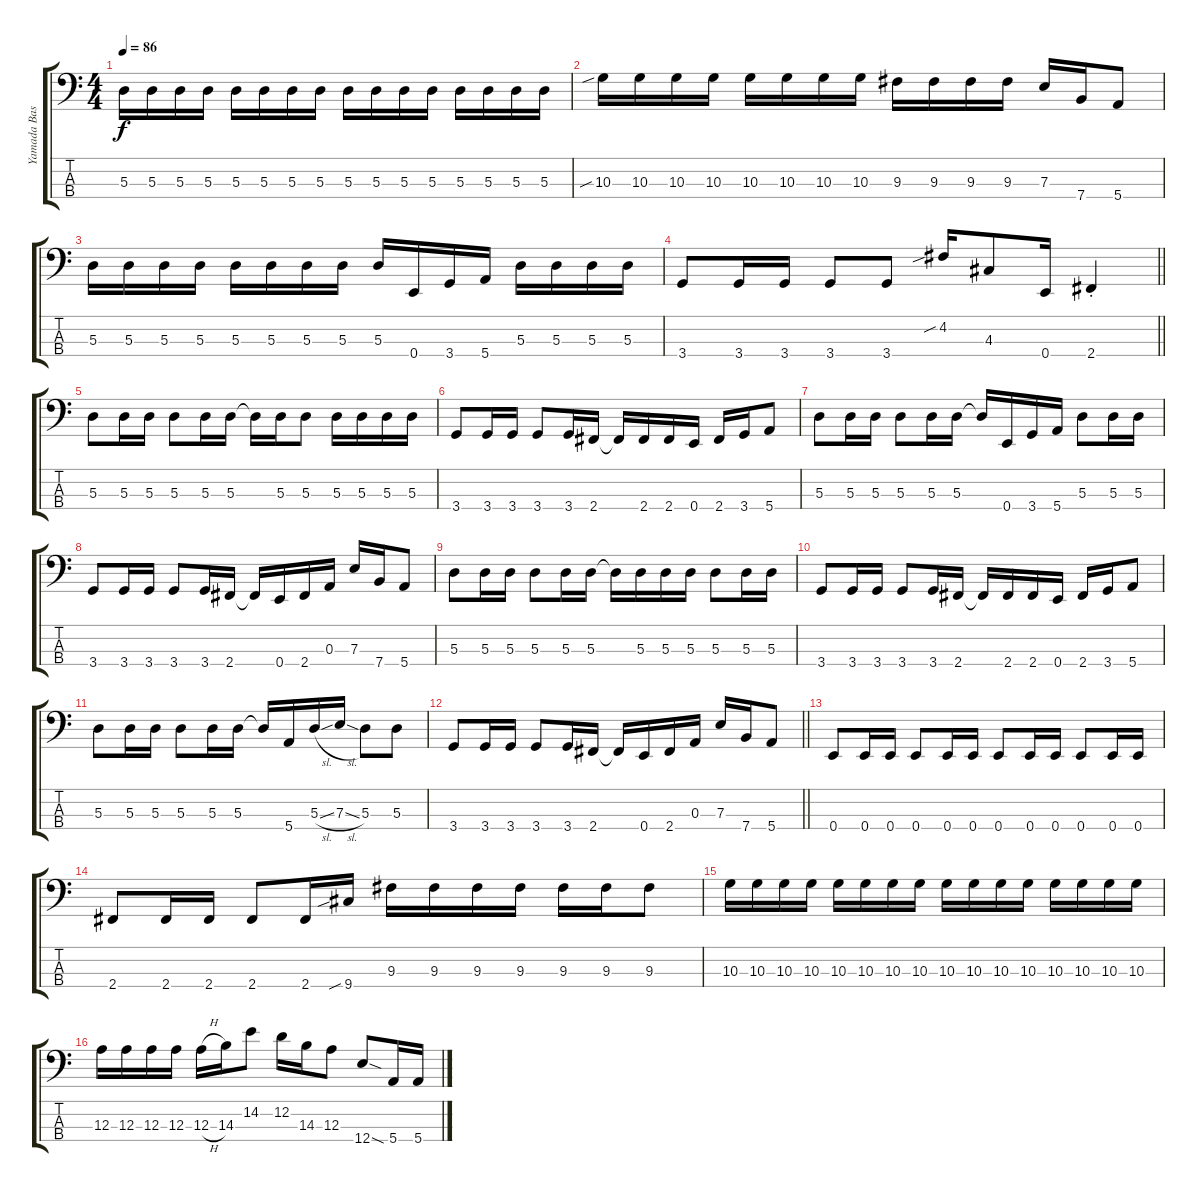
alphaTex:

\track ("Yamada Bass" "Yamada Bas") {instrument electricbasspick}
\staff {score tabs}
\tuning (G2 D2 A1 E1) {hide}
\ts (4 4)
\tempo 86
\clef f4
\ks c
5.3.16{dy f} 5.3.16 5.3.16 5.3.16 5.3.16 5.3.16 5.3.16 5.3.16 5.3.16 5.3.16 5.3.16 5.3.16 5.3.16 5.3.16 5.3.16 5.3.16 |
10.3{sib}.16 10.3.16 10.3.16 10.3.16 10.3.16 10.3.16 10.3.16 10.3.16 9.3.16 9.3.16 9.3.16 9.3.16 7.3.16 7.4.16 5.4.8 |
5.3.16 5.3.16 5.3.16 5.3.16 5.3.16 5.3.16 5.3.16 5.3.16 5.3.16 0.4.16 3.4.16 5.4.16 5.3.16 5.3.16 5.3.16 5.3.16 |
\barLineRight lightlight
3.4.8 3.4.16 3.4.16 3.4.8 3.4.8 4.2{sib}.16 4.3.8 0.4.16 2.4{st}.4 |
5.3.8 5.3.16 5.3.16 5.3.8 5.3.16 5.3.16 5.3{t}.16 5.3.16 5.3.8 5.3.16 5.3.16 5.3.16 5.3.16 |
3.4.8 3.4.16 3.4.16 3.4.8 3.4.16 2.4.16 2.4{t}.16 2.4.16 2.4.16 0.4.16 2.4.16 3.4.16 5.4.8 |
5.3.8 5.3.16 5.3.16 5.3.8 5.3.16 5.3.16 5.3{t}.16 0.4.16 3.4.16 5.4.16 5.3.8 5.3.16 5.3.16 |
3.4.8 3.4.16 3.4.16 3.4.8 3.4.16 2.4.16 2.4{t}.16 0.4.16 2.4.16 0.3.16 7.3.16 7.4.16 5.4.8 |
5.3.8 5.3.16 5.3.16 5.3.8 5.3.16 5.3.16 5.3{t}.16 5.3.16 5.3.16 5.3.16 5.3.8 5.3.16 5.3.16 |
3.4.8 3.4.16 3.4.16 3.4.8 3.4.16 2.4.16 2.4{t}.16 2.4.16 2.4.16 0.4.16 2.4.16 3.4.16 5.4.8 |
5.3.8 5.3.16 5.3.16 5.3.8 5.3.16 5.3.16 5.3{t}.16 5.4.16 5.3{sl}.16 7.3{sl}.16 5.3.8 5.3.8 |
\barLineRight lightlight
3.4.8 3.4.16 3.4.16 3.4.8 3.4.16 2.4.16 2.4{t}.16 0.4.16 2.4.16 0.3.16 7.3.16 7.4.16 5.4.8 |
0.4.8 0.4.16 0.4.16 0.4.8 0.4.16 0.4.16 0.4.8 0.4.16 0.4.16 0.4.8 0.4.16 0.4.16 |
2.4.8 2.4.16 2.4.16 2.4.8 2.4.16 9.4{sib}.16 9.3.16 9.3.16 9.3.16 9.3.16 9.3.16 9.3.16 9.3.8 |
10.3.16 10.3.16 10.3.16 10.3.16 10.3.16 10.3.16 10.3.16 10.3.16 10.3.16 10.3.16 10.3.16 10.3.16 10.3.16 10.3.16 10.3.16 10.3.16 |
12.3.16 12.3.16 12.3.16 12.3.16 12.3{h}.16 14.3.16 14.2.8 12.2.16 14.3.16 12.3.8 12.4{sod}.8 5.4.16 5.4.16
